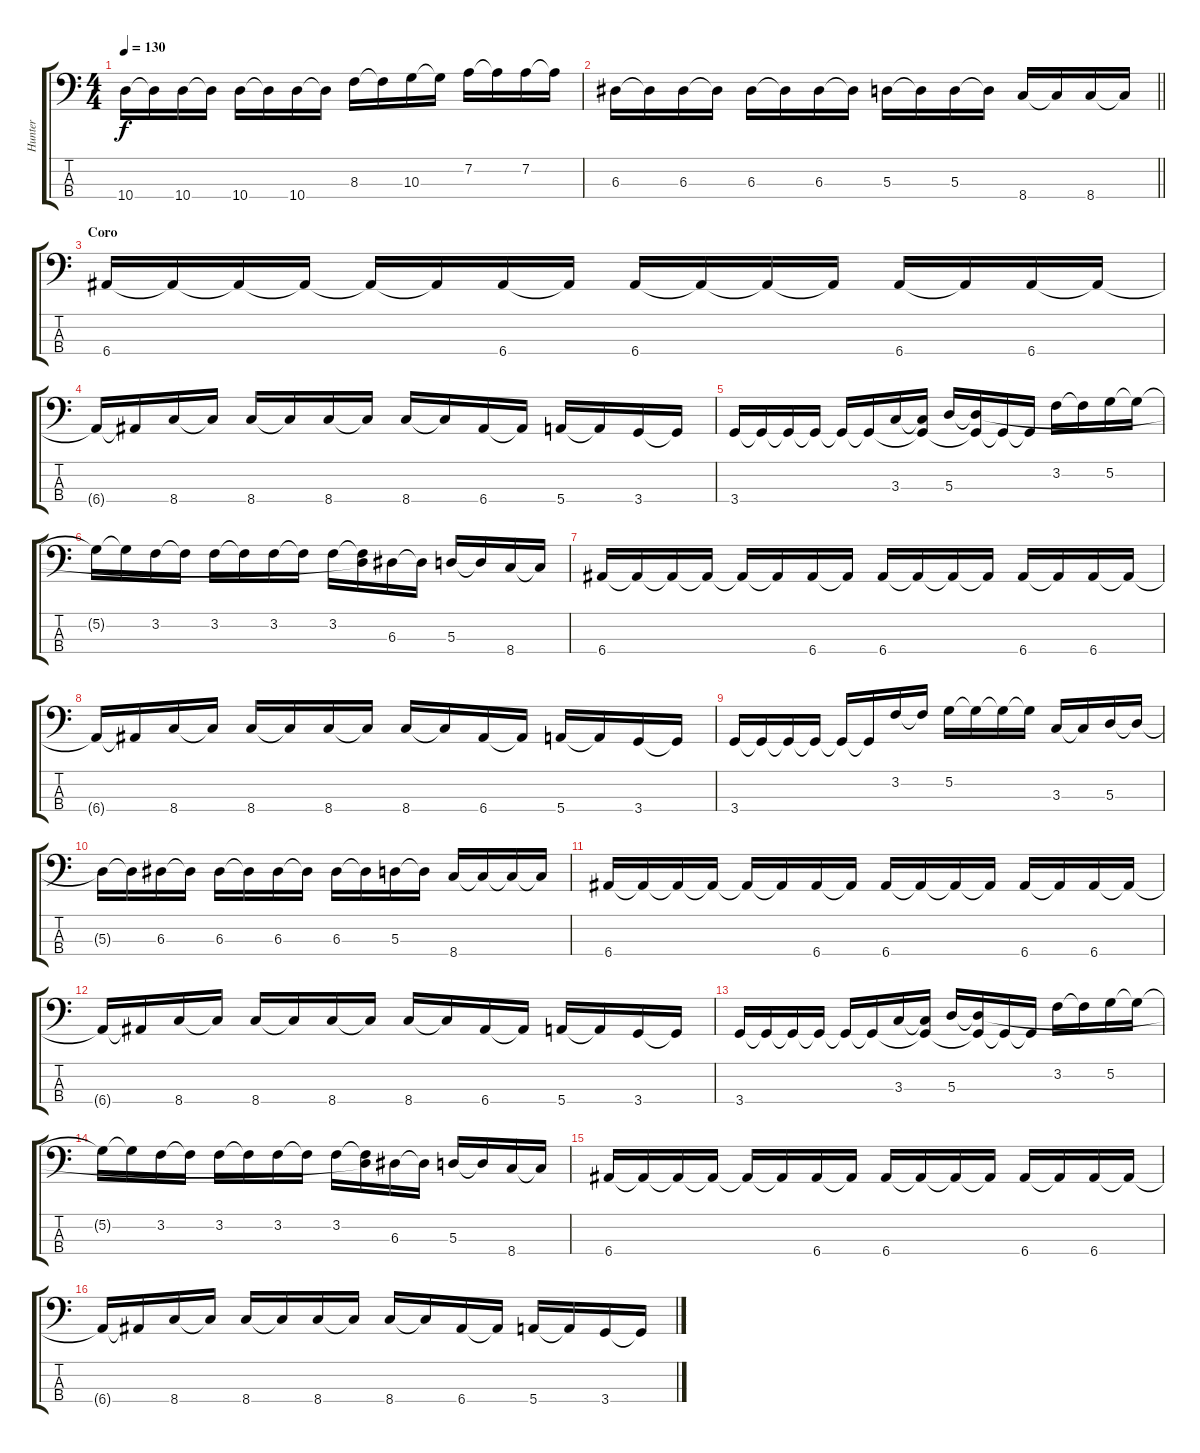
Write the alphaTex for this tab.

\track ("Hunter" "Hunter") {instrument electricbasspick}
\staff {score tabs}
\tuning (G2 D2 A1 E1) {hide}
\ts (4 4)
\tempo 130
\clef f4
\ks c
10.4.16{dy f} 10.4{t}.16 10.4.16 10.4{t}.16 10.4.16 10.4{t}.16 10.4.16 10.4{t}.16 8.3.16 8.3{t}.16 10.3.16 10.3{t}.16 7.2.16 7.2{t}.16 7.2.16 7.2{t}.16 |
\barLineRight lightlight
6.3.16 6.3{t}.16 6.3.16 6.3{t}.16 6.3.16 6.3{t}.16 6.3.16 6.3{t}.16 5.3.16 5.3{t}.16 5.3.16 5.3{t}.16 8.4.16 8.4{t}.16 8.4.16 8.4{t}.16 |
\section ("" "Coro")
6.4.16 6.4{t}.16 6.4{t}.16 6.4{t}.16 6.4{t}.16 6.4{t}.16 6.4.16 6.4{t}.16 6.4.16 6.4{t}.16 6.4{t}.16 6.4{t}.16 6.4.16 6.4{t}.16 6.4.16 6.4{t}.16 |
6.4{t}.16 6.4{t}.16 8.4.16 8.4{t}.16 8.4.16 8.4{t}.16 8.4.16 8.4{t}.16 8.4.16 8.4{t}.16 6.4.16 6.4{t}.16 5.4.16 5.4{t}.16 3.4.16 3.4{t}.16 |
3.4.16 3.4{t}.16 3.4{t}.16 3.4{t}.16 3.4{t}.16 3.4{t}.16 3.3.16 (3.3{t} 3.4{t}).16 5.3.16 (5.3{t} 3.4{t}).16 3.4{t}.16 3.4{t}.16 3.2.16 3.2{t}.16 5.2.16 5.2{t}.16 |
5.2{t}.16 5.2{t}.16 3.2.16 3.2{t}.16 3.2.16 3.2{t}.16 3.2.16 3.2{t}.16 3.2.16 (3.2{t} 5.3{t}).16 6.3.16 6.3{t}.16 5.3.16 5.3{t}.16 8.4.16 8.4{t}.16 |
6.4.16 6.4{t}.16 6.4{t}.16 6.4{t}.16 6.4{t}.16 6.4{t}.16 6.4.16 6.4{t}.16 6.4.16 6.4{t}.16 6.4{t}.16 6.4{t}.16 6.4.16 6.4{t}.16 6.4.16 6.4{t}.16 |
6.4{t}.16 6.4{t}.16 8.4.16 8.4{t}.16 8.4.16 8.4{t}.16 8.4.16 8.4{t}.16 8.4.16 8.4{t}.16 6.4.16 6.4{t}.16 5.4.16 5.4{t}.16 3.4.16 3.4{t}.16 |
3.4.16 3.4{t}.16 3.4{t}.16 3.4{t}.16 3.4{t}.16 3.4{t}.16 3.2.16 3.2{t}.16 5.2.16 5.2{t}.16 5.2{t}.16 5.2{t}.16 3.3.16 3.3{t}.16 5.3.16 5.3{t}.16 |
5.3{t}.16 5.3{t}.16 6.3.16 6.3{t}.16 6.3.16 6.3{t}.16 6.3.16 6.3{t}.16 6.3.16 6.3{t}.16 5.3.16 5.3{t}.16 8.4.16 8.4{t}.16 8.4{t}.16 8.4{t}.16 |
6.4.16 6.4{t}.16 6.4{t}.16 6.4{t}.16 6.4{t}.16 6.4{t}.16 6.4.16 6.4{t}.16 6.4.16 6.4{t}.16 6.4{t}.16 6.4{t}.16 6.4.16 6.4{t}.16 6.4.16 6.4{t}.16 |
6.4{t}.16 6.4{t}.16 8.4.16 8.4{t}.16 8.4.16 8.4{t}.16 8.4.16 8.4{t}.16 8.4.16 8.4{t}.16 6.4.16 6.4{t}.16 5.4.16 5.4{t}.16 3.4.16 3.4{t}.16 |
3.4.16 3.4{t}.16 3.4{t}.16 3.4{t}.16 3.4{t}.16 3.4{t}.16 3.3.16 (3.3{t} 3.4{t}).16 5.3.16 (5.3{t} 3.4{t}).16 3.4{t}.16 3.4{t}.16 3.2.16 3.2{t}.16 5.2.16 5.2{t}.16 |
5.2{t}.16 5.2{t}.16 3.2.16 3.2{t}.16 3.2.16 3.2{t}.16 3.2.16 3.2{t}.16 3.2.16 (3.2{t} 5.3{t}).16 6.3.16 6.3{t}.16 5.3.16 5.3{t}.16 8.4.16 8.4{t}.16 |
6.4.16 6.4{t}.16 6.4{t}.16 6.4{t}.16 6.4{t}.16 6.4{t}.16 6.4.16 6.4{t}.16 6.4.16 6.4{t}.16 6.4{t}.16 6.4{t}.16 6.4.16 6.4{t}.16 6.4.16 6.4{t}.16 |
6.4{t}.16 6.4{t}.16 8.4.16 8.4{t}.16 8.4.16 8.4{t}.16 8.4.16 8.4{t}.16 8.4.16 8.4{t}.16 6.4.16 6.4{t}.16 5.4.16 5.4{t}.16 3.4.16 3.4{t}.16
